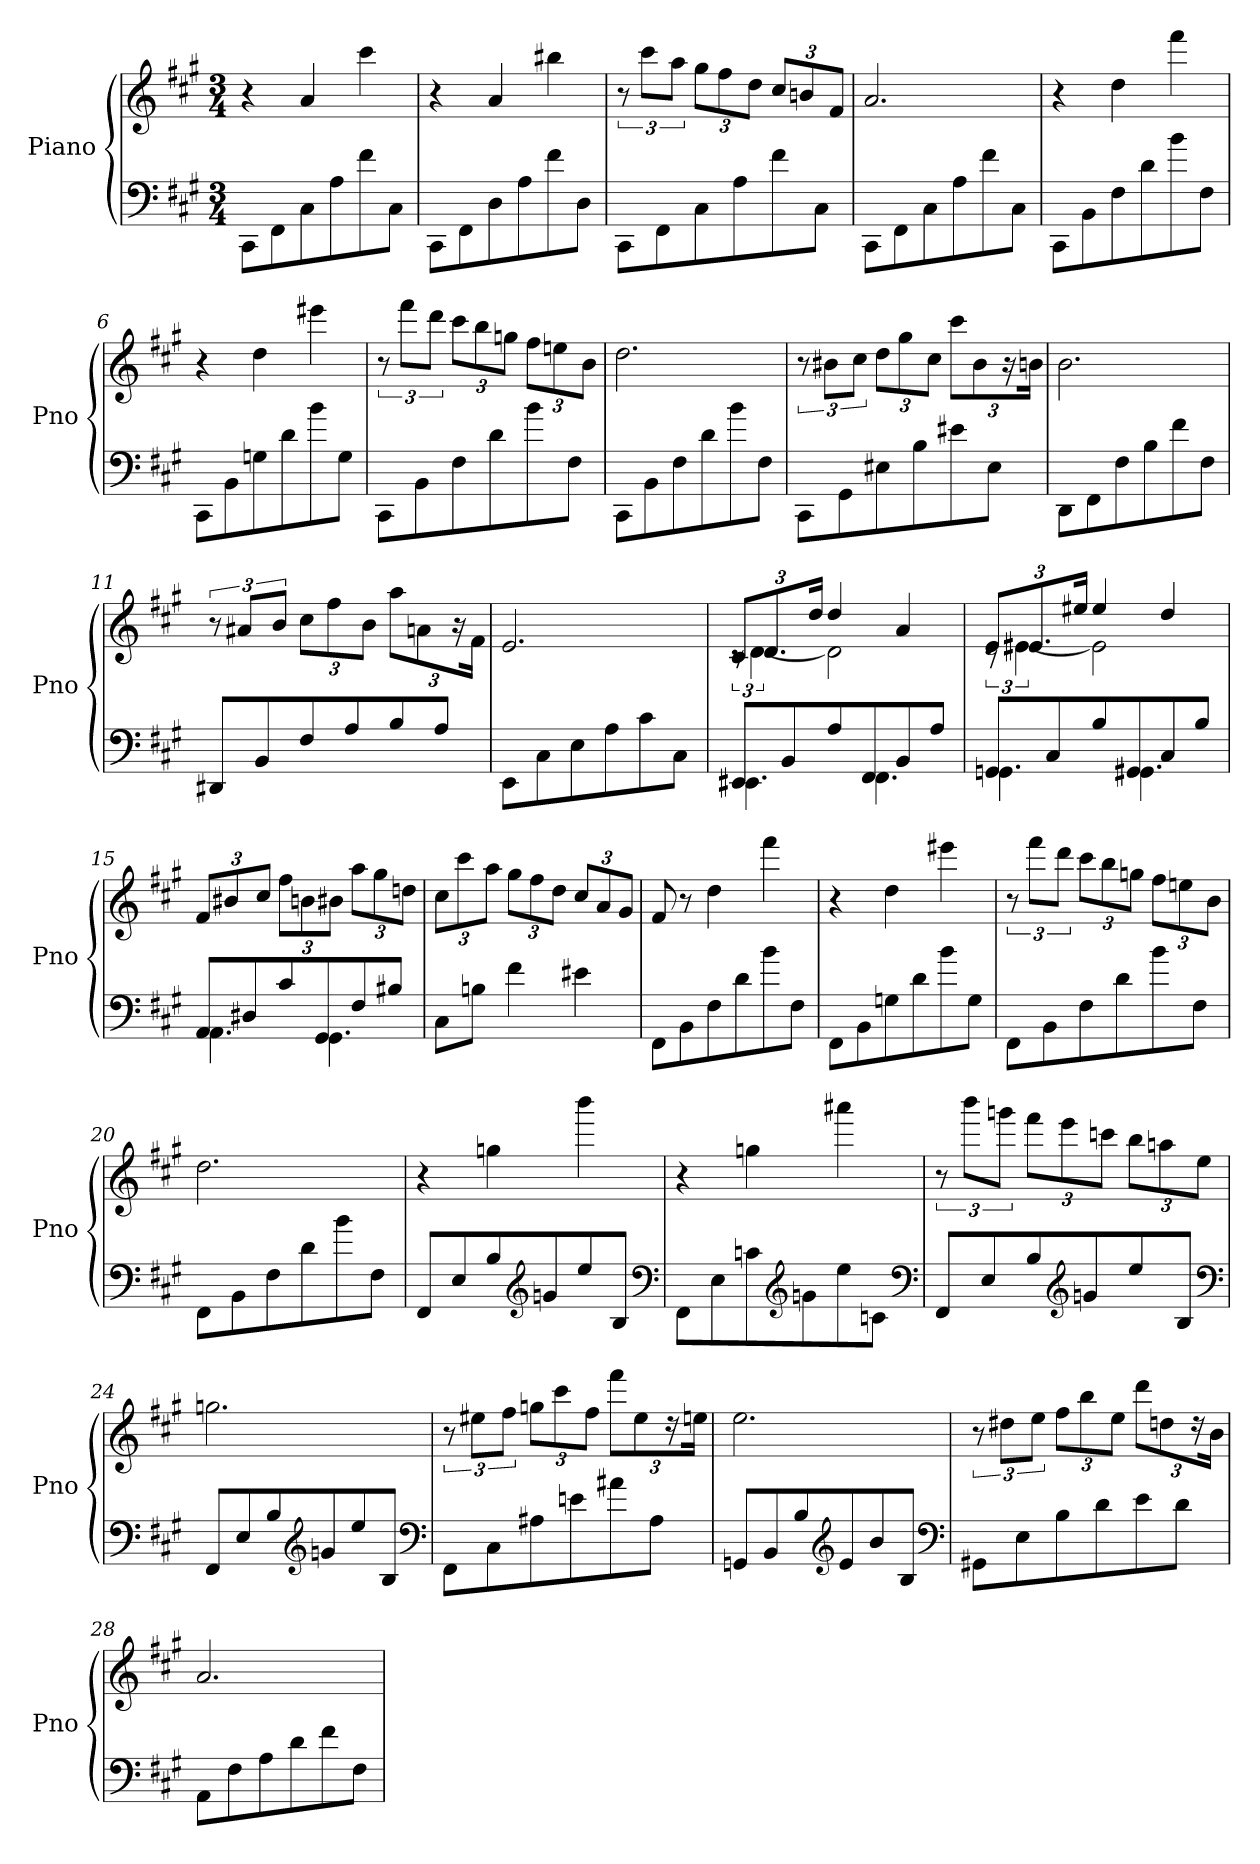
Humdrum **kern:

**kern	**kern
*part1	*part1
*staff2	*staff1
*I"Piano	*
*I'Pno	*
*clefF4	*clefG2
*k[f#c#g#]	*k[f#c#g#]
*f#:	*f#:
*M3/4	*M3/4
=1	=1
8CC#L	4r
8FF#	.
8C#	4a
8A	.
8f#	4ccc#
8C#J	.
=2	=2
8CC#L	4r
8FF#	.
8D	4a
8A	.
8f#	4bb#X
8DJ	.
=3	=3
8CC#L	12r
.	12ccc#L
8FF#	.
.	12aaJ
8C#	12gg#L
.	12ff#
8A	.
.	12ddJ
8f#	12cc#L
.	12bn
8C#J	.
.	12f#J
=4	=4
8CC#L	2.a
8FF#	.
8C#	.
8A	.
8f#	.
8C#J	.
=5	=5
8CC#L	4r
8BB	.
8F#	4dd
8d	.
8b	4fff#
8F#J	.
=6	=6
8CC#L	4r
8BB	.
8Gn	4dd
8d	.
8b	4eee#X
8GJ	.
=7	=7
8CC#L	12r
.	12fff#L
8BB	.
.	12dddJ
8F#	12ccc#L
.	12bb
8d	.
.	12ggnJ
8b	12ff#L
.	12een
8F#J	.
.	12bJ
=8	=8
8CC#L	2.dd
8BB	.
8F#	.
8d	.
8b	.
8F#J	.
=9	=9
8CC#L	12r
.	12b#XL
8GG#	.
.	12cc#J
8E#X	12ddL
.	12gg#
8B	.
.	12cc#J
8e#X	12ccc#L
.	12b#
8E#J	.
.	24r
.	24bnJk
=10	=10
8DDL	2.b
8FF#	.
8F#	.
8B	.
8f#	.
8F#J	.
=11	=11
8DD#XL	12r
.	12a#XL
8BB	.
.	12bJ
8F#	12cc#L
.	12ff#
8A	.
.	12bJ
8B	12aaL
.	12an
8AJ	.
.	24r
.	24f#Jk
=12	=12
8EEL	2.e
8C#	.
8E	.
8A	.
8c#	.
8C#J	.
=13	=13
*^	*^
8EE#XL	4.EE#X	12c#L	12rc
.	.	12.d	[6d
8BB	.	.	.
.	.	24ddJk	.
8A	.	4dd	2d]
8FF#	4.FF#	.	.
8BB	.	4a	.
8AJ	.	.	.
=14	=14	=14	=14
8GGnL	4.GG	12eL	12rc
.	.	12.e#X	[6e#X
8C#	.	.	.
.	.	24ee#XJk	.
8B	.	4ee#	2e#]
8GG#X	4.GG#X	.	.
8C#	.	4dd	.
8BJ	.	.	.
*	*	*v	*v
=15	=15	=15
8AAL	4.AA	12f#L
.	.	12b#X
8D#X	.	.
.	.	12cc#J
8c#	.	12ff#L
.	.	12bn
8GG#	4.GG#	.
.	.	12b#XJ
8F#	.	12aaL
.	.	12gg#
8B#XJ	.	.
.	.	12ddnJ
*v	*v	*
=16	=16
8C#L	12cc#L
.	12ccc#
8BnJ	.
.	12aaJ
4f#	12gg#L
.	12ff#
.	12ddJ
4e#X	12cc#L
.	12a
.	12g#J
=17	=17
8FF#L	8f#
8BB	8r
8F#	4dd
8d	.
8b	4fff#
8F#J	.
=18	=18
8FF#L	4r
8BB	.
8Gn	4dd
8d	.
8b	4eee#X
8GJ	.
=19	=19
8FF#L	12r
.	12fff#L
8BB	.
.	12dddJ
8F#	12ccc#L
.	12bb
8d	.
.	12ggnJ
8b	12ff#L
.	12een
8F#J	.
.	12bJ
=20	=20
8FF#L	2.dd
8BB	.
8F#	.
8d	.
8b	.
8F#J	.
=21	=21
8FF#L	4r
8E	.
8B	4ggn
*clefG2	*
8gn	.
8ee	4bbb
8BJ	.
*clefF4	*
=22	=22
8FF#L	4r
8E	.
8cn	4ggn
*clefG2	*
8gn	.
8ee	4aaa#X
8cnJ	.
*clefF4	*
=23	=23
8FF#L	12r
.	12bbbL
8E	.
.	12gggnJ
8B	12fff#L
.	12eee
*clefG2	*
8gn	.
.	12cccnJ
8ee	12bbL
.	12aan
8BJ	.
.	12eeJ
*clefF4	*
=24	=24
8FF#L	2.ggn
8E	.
8B	.
*clefG2	*
8gn	.
8ee	.
8BJ	.
*clefF4	*
=25	=25
8FF#L	12r
.	12ee#XL
8C#	.
.	12ff#J
8A#X	12ggnL
.	12ccc#
8en	.
.	12ff#J
8a#X	12fff#L
.	12ee#
8A#J	.
.	24r
.	24eenJk
=26	=26
8GGnL	2.ee
8BB	.
8B	.
*clefG2	*
8e	.
8b	.
8BJ	.
*clefF4	*
=27	=27
8GG#XL	12r
.	12dd#XL
8E	.
.	12eeJ
8B	12ff#L
.	12bb
8d	.
.	12eeJ
8e	12dddL
.	12ddn
8dJ	.
.	24r
.	24bJk
=28	=28
8AAL	2.a
8F#	.
8A	.
8d	.
8f#	.
8F#J	.
=	=
*-	*-
